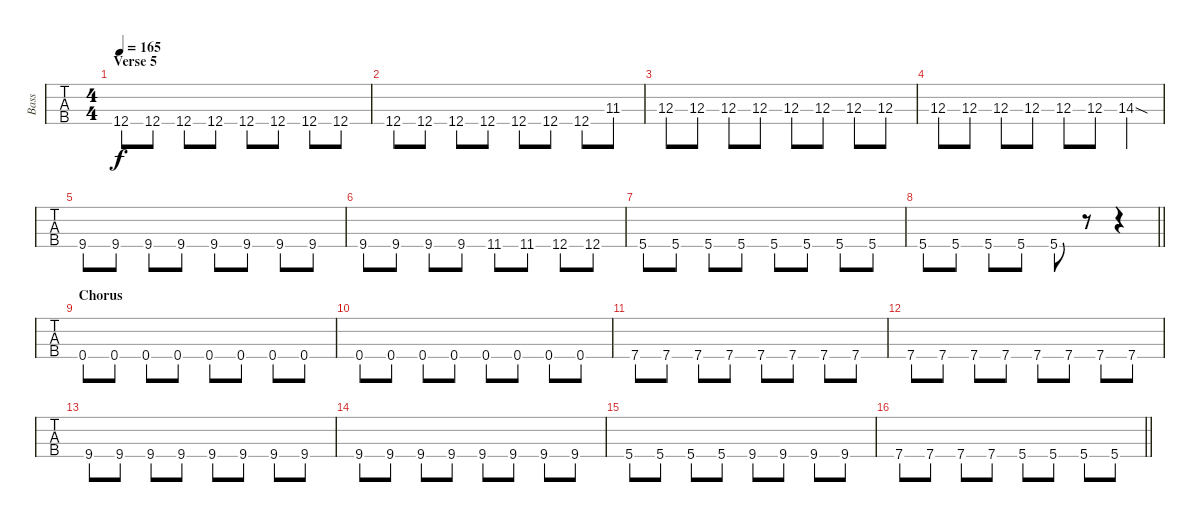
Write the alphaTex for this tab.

\track ("Bass" "Bass") {instrument electricbassfinger}
\staff {tabs}
\tuning (Gb2 D2 A1 D1) {hide}
\ts (4 4)
\section ("" "Verse 5")
\tempo 165
\clef f4
\ks eminor
12.4.8{dy f} 12.4.8 12.4.8 12.4.8 12.4.8 12.4.8 12.4.8 12.4.8 |
12.4.8 12.4.8 12.4.8 12.4.8 12.4.8 12.4.8 12.4.8 11.3.8 |
12.3.8 12.3.8 12.3.8 12.3.8 12.3.8 12.3.8 12.3.8 12.3.8 |
12.3.8 12.3.8 12.3.8 12.3.8 12.3.8 12.3.8 14.3{sod}.4 |
9.4.8 9.4.8 9.4.8 9.4.8 9.4.8 9.4.8 9.4.8 9.4.8 |
9.4.8 9.4.8 9.4.8 9.4.8 11.4.8 11.4.8 12.4.8 12.4.8 |
5.4.8 5.4.8 5.4.8 5.4.8 5.4.8 5.4.8 5.4.8 5.4.8 |
\barLineRight lightlight
5.4.8 5.4.8 5.4.8 5.4.8 5.4.8 r.8 r.4 |
\section ("" "Chorus")
0.4.8 0.4.8 0.4.8 0.4.8 0.4.8 0.4.8 0.4.8 0.4.8 |
0.4.8 0.4.8 0.4.8 0.4.8 0.4.8 0.4.8 0.4.8 0.4.8 |
7.4.8 7.4.8 7.4.8 7.4.8 7.4.8 7.4.8 7.4.8 7.4.8 |
7.4.8 7.4.8 7.4.8 7.4.8 7.4.8 7.4.8 7.4.8 7.4.8 |
9.4.8 9.4.8 9.4.8 9.4.8 9.4.8 9.4.8 9.4.8 9.4.8 |
9.4.8 9.4.8 9.4.8 9.4.8 9.4.8 9.4.8 9.4.8 9.4.8 |
5.4.8 5.4.8 5.4.8 5.4.8 9.4.8 9.4.8 9.4.8 9.4.8 |
\barLineRight lightlight
7.4.8 7.4.8 7.4.8 7.4.8 5.4.8 5.4.8 5.4.8 5.4.8
